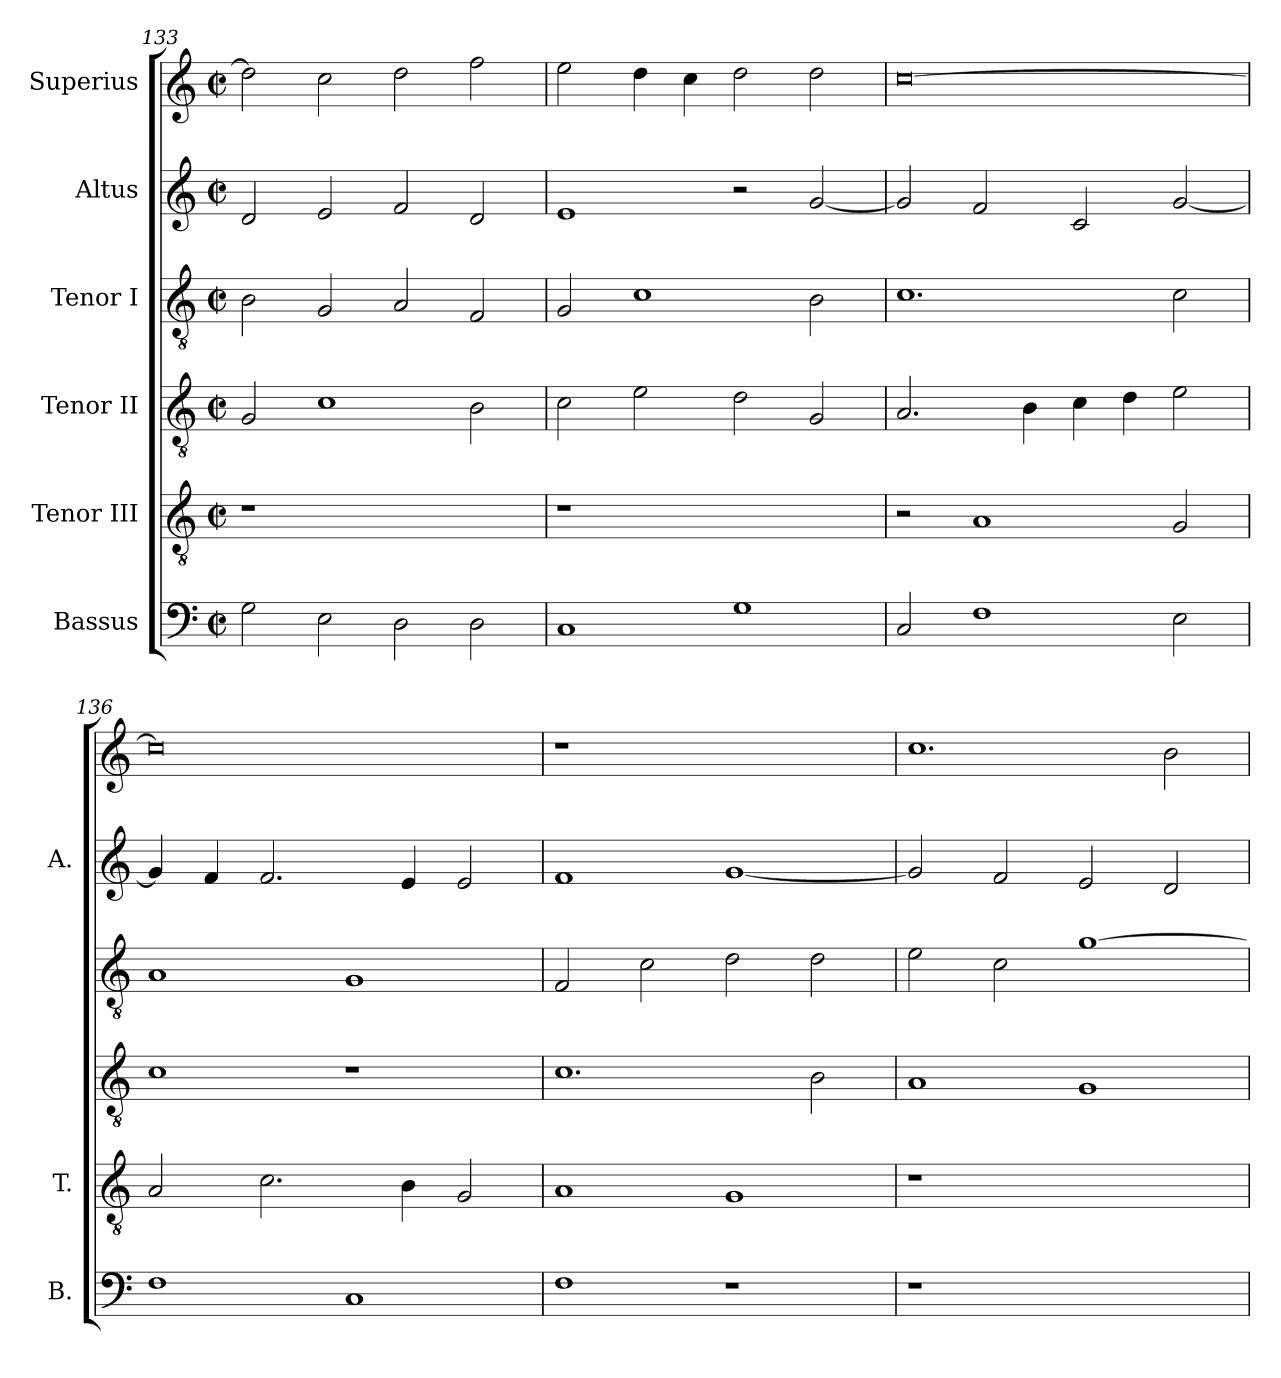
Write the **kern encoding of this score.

**kern	**kern	**kern	**kern	**kern	**kern
*part6	*part5	*part4	*part3	*part2	*part1
*staff6	*staff5	*staff4	*staff3	*staff2	*staff1
*I"Bassus	*I"Tenor III	*I"Tenor II	*I"Tenor I	*I"Altus	*I"Superius
*I'B.	*I'T.	*	*	*I'A.	*
!!LO:PB:g=z
*clefF4	*clefGv2	*clefGv2	*clefGv2	*clefG2	*clefG2
*	*ITrd7c12	*ITrd7c12	*ITrd7c12	*	*
*k[]	*k[]	*k[]	*k[]	*k[]	*k[]
*C:	*C:	*C:	*C:	*C:	*C:
*M2/2	*M2/2	*M2/2	*M2/2	*M2/2	*M2/2
*met(c|)	*met(c|)	*met(c|)	*met(c|)	*met(c|)	*met(c|)
=133	=133	=133	=133	=133	=133
!	!LO:N:vis=1	!	!	!	!
2Gi\	1r	2GGi/	2BBi\	2di/	2ddi\]
2Ei\	.	1Ci	2GGi/	2ei/	2cci\
2Di\	1ryy	.	2AAi/	2fi/	2ddi\
2Di\	.	2BBi\	2FFi/	2di/	2ffi\
=134	=134	=134	=134	=134	=134
!	!LO:N:vis=1	!	!	!	!
1Ci	1r	2Ci\	2GGi/	1ei	2eei\
.	.	2Ei\	1Ci	.	4ddi\
.	.	.	.	.	4cci\
1Gi	1ryy	2Di\	.	2r	2ddi\
.	.	2GGi/	2BBi\	[<2gi/	2ddi\
=135	=135	=135	=135	=135	=135
2Ci/	2r	2.AAi/	1.Ci	2gi/]	[>0cci
1Fi	1AAi	.	.	2fi/	.
.	.	4BBi\	.	.	.
.	.	4Ci\	.	2ci/	.
.	.	4Di\	.	.	.
2Ei\	2GGi/	2Ei\	2Ci\	[<2gi/	.
=136	=136	=136	=136	=136	=136
1Fi	2AAi/	1Ci	1AAi	4gi/]	0cci]
.	.	.	.	4fi/	.
.	2.Ci\	.	.	2.fi/	.
1Ci	.	1r	1GGi	.	.
.	4BBi\	.	.	4ei/	.
.	2GGi/	.	.	2ei/	.
=137	=137	=137	=137	=137	=137
!	!	!	!	!	!LO:N:vis=1
1Fi	1AAi	1.Ci	2FFi/	1fi	1r
.	.	.	2Ci\	.	.
1r	1GGi	.	2Di\	[<1gi	1ryy
.	.	2BBi\	2Di\	.	.
!!LO:LB:g=z
=138	=138	=138	=138	=138	=138
!LO:N:vis=1	!LO:N:vis=1	!	!	!	!
1r	1r	1AAi	2Ei\	2gi/]	1.cci
.	.	.	2Ci\	2fi/	.
1ryy	1ryy	1GGi	[>1Gi	2ei/	.
.	.	.	.	2di/	2bi\
=	=	=	=	=	=
*-	*-	*-	*-	*-	*-
